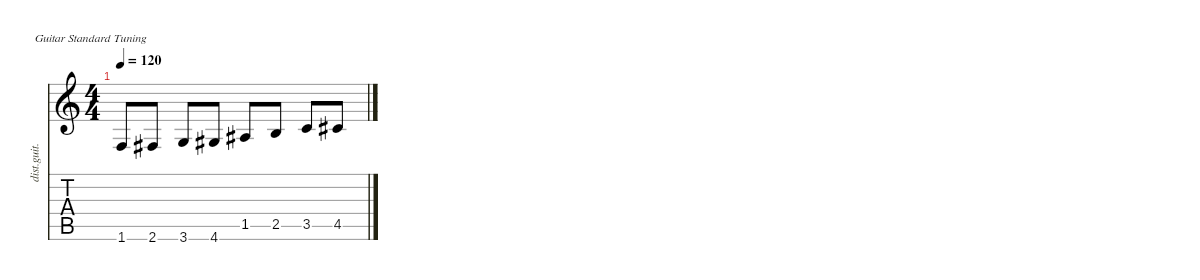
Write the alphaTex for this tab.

\defaultSystemsLayout 4
\hideDynamics
\bracketExtendMode nobrackets
\track ("Distortion Guitar" "dist.guit.") {instrument distortionguitar}
\staff {score tabs}
\tuning (E4 B3 G3 D3 A2 E2)
\ts (4 4)
\tempo 120
\clef g2
\ks c
1.6.8{dy mf instrument distortionguitar beam Up} 2.6{acc #}.8{beam Up} 3.6.8{beam Up} 4.6{acc #}.8{beam Up} 1.5{acc #}.8{beam Up} 2.5.8{beam Up} 3.5.8{beam Up} 4.5{acc #}.8{beam Up}
